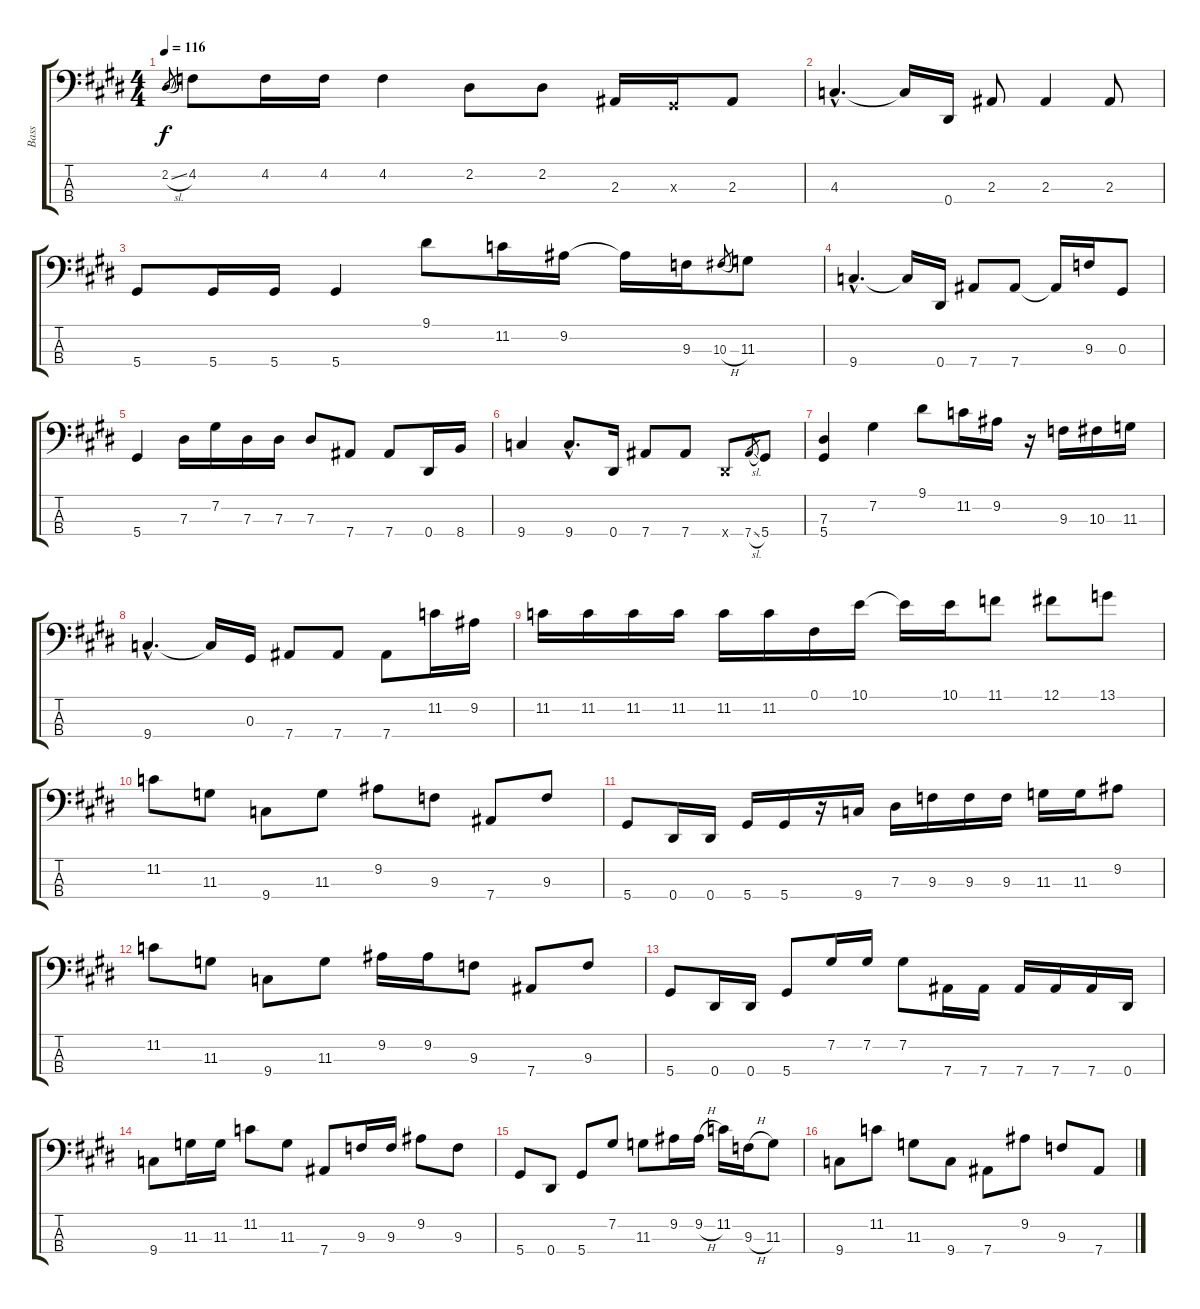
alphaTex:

\track ("Bass" "Bass") {instrument electricbassfinger}
\staff {score tabs}
\tuning (Gb2 Db2 Ab1 Eb1) {hide}
\ts (4 4)
\tempo 116
\clef f4
\ks c#minor
2.2{sl}.8{gr dy f} 4.2.8 4.2.16 4.2.16 4.2.4 2.2.8 2.2.8 2.3.16 0.3{x}.16 2.3.8 |
4.3{hac}.4{d} 4.3{t}.16 0.4.16 2.3.8 2.3.4 2.3.8 |
5.4.8 5.4.16 5.4.16 5.4.4 9.1.8 11.2.16 9.2.16 9.2{t}.16 9.3.16 10.3{h}.8{gr} 11.3.8 |
9.4{hac}.4{d} 9.4{t}.16 0.4.16 7.4.8 7.4.8 7.4{t}.16 9.3.16 0.3.8 |
5.4.4 7.3.16 7.2.16 7.3.16 7.3.16 7.3.8 7.4.8 7.4.8 0.4.16 8.4.16 |
9.4.4 9.4{hac}.8{d} 0.4.16 7.4.8 7.4.8 0.4{x}.8 7.4{sl}.8{gr} 5.4.8 |
(7.3 5.4).4 7.2.4 9.1.8 11.2.16 9.2.16 r.16 9.3.16 10.3.16 11.3.16 |
9.4{hac}.4{d} 9.4{t}.16 0.3.16 7.4.8 7.4.8 7.4.8 11.2.16 9.2.16 |
11.2.16 11.2.16 11.2.16 11.2.16 11.2.16 11.2.16 0.1.16 10.1.16 10.1{t}.16 10.1.16 11.1.8 12.1.8 13.1.8 |
11.2.8 11.3.8 9.4.8 11.3.8 9.2.8 9.3.8 7.4.8 9.3.8 |
5.4.8 0.4.16 0.4.16 5.4.16 5.4.16 r.16 9.4.16 7.3.16 9.3.16 9.3.16 9.3.16 11.3.16 11.3.16 9.2.8 |
11.2.8 11.3.8 9.4.8 11.3.8 9.2.16 9.2.16 9.3.8 7.4.8 9.3.8 |
5.4.8 0.4.16 0.4.16 5.4.8 7.2.16 7.2.16 7.2.8 7.4.16 7.4.16 7.4.16 7.4.16 7.4.16 0.4.16 |
9.4.8 11.3.16 11.3.16 11.2.8 11.3.8 7.4.8 9.3.16 9.3.16 9.2.8 9.3.8 |
5.4.8 0.4.8 5.4.8 7.2.8 11.3.8 9.2.16 9.2{h}.16 11.2.16 9.3{h}.16 11.3.8 |
9.4.8 11.2.8 11.3.8 9.4.8 7.4.8 9.2.8 9.3.8 7.4.8
